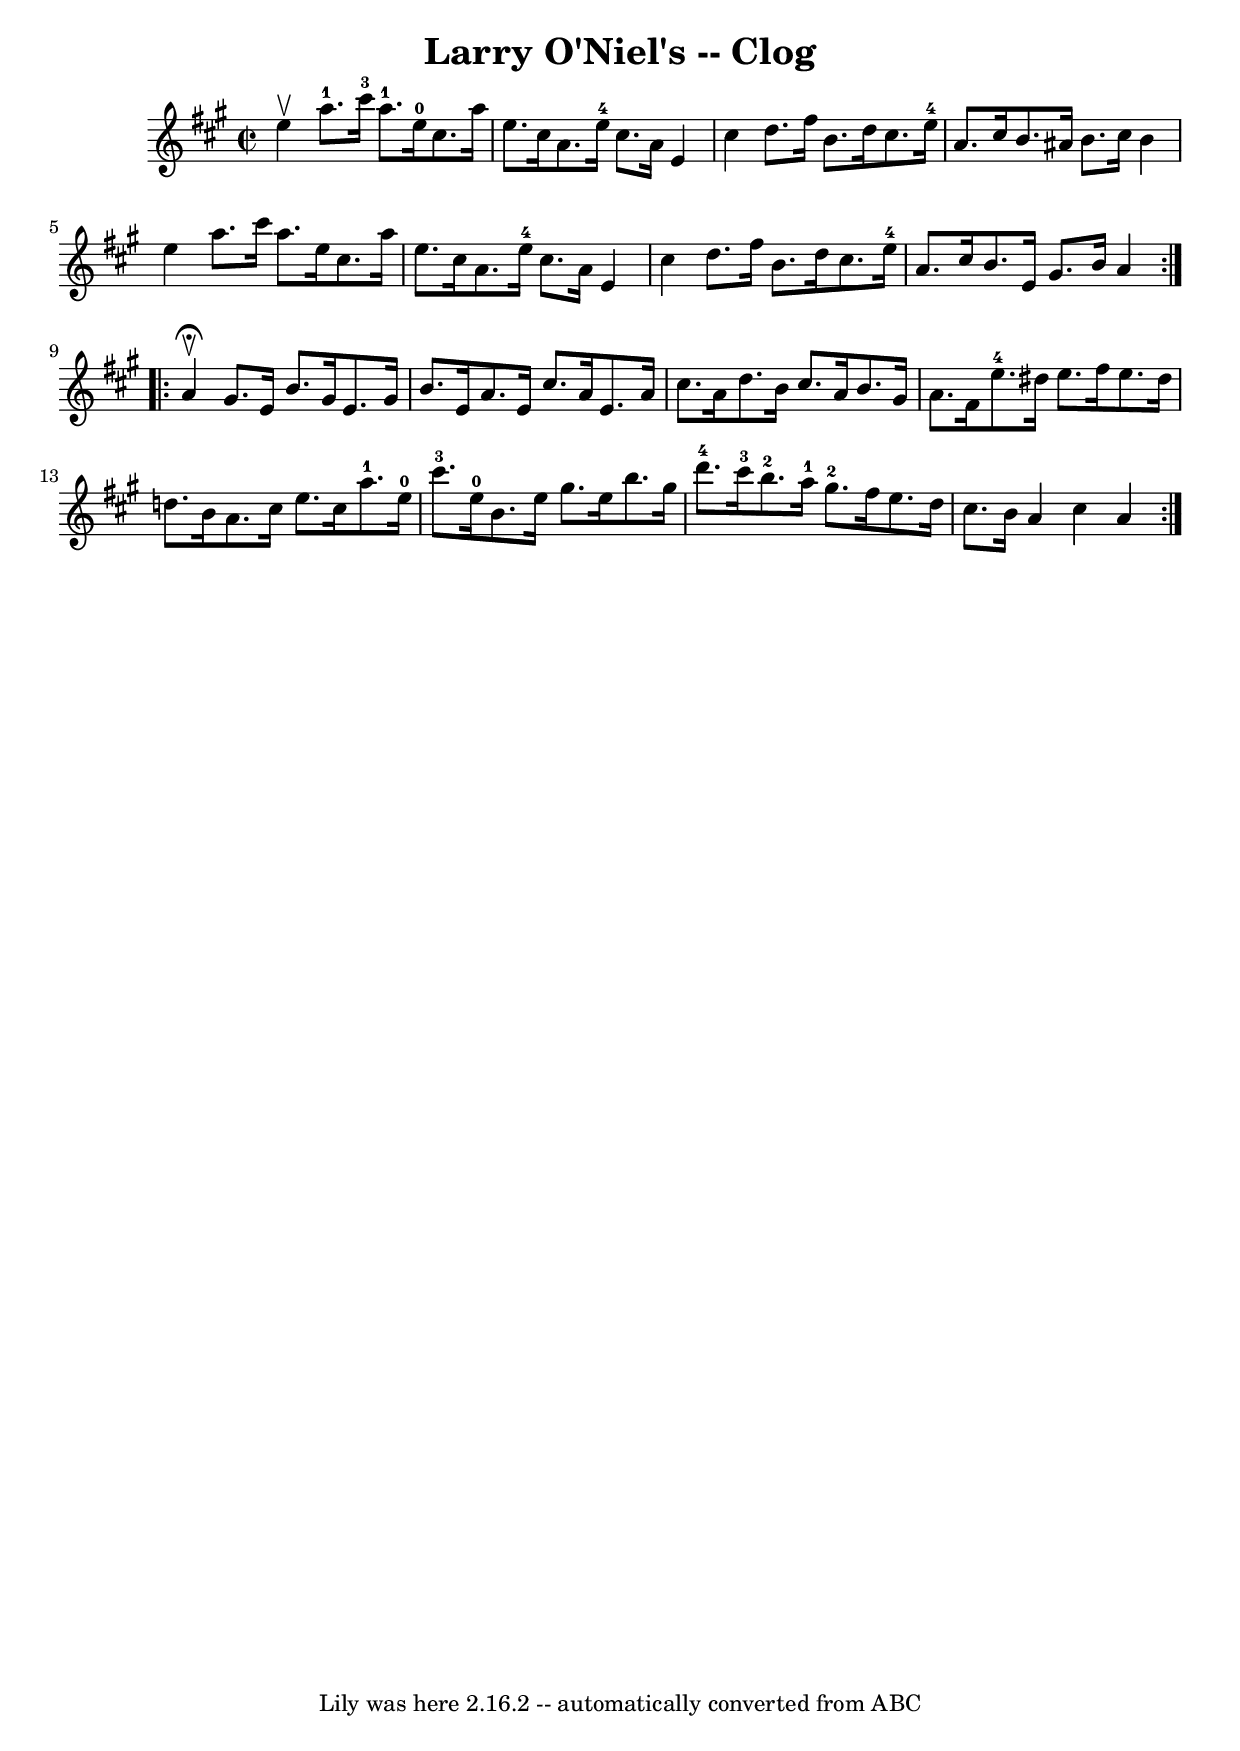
\version "2.16.2"
\include "Mammoth.ily"
\header {
  %% book = "Ryan's Mammoth Collection"
 crossRefNumber = "1"
 footnotes = "\\\\156 927"
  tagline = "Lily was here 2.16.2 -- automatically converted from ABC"
  title = "Larry O'Niel's -- Clog"

}
voicedefault =  {



  \repeat volta 2 {

    \override Staff.TimeSignature #'style = #'C
    \time 2/2 
    \key a \major e''4^\upbow  |
 a''8.-1 cis'''16-3 a''8.-1 e''16-0 cis''8. a''16 e''8. cis''16     |
 a'8. e''16-4 cis''8. a'16 e'4 cis''4    |
 d''8. fis''16 b'8. d''16 cis''8. e''16-4 a'8. cis''16     |
 b'8. ais'16 b'8. cis''16 b'4 e''4    |
 a''8. cis'''16 a''8. e''16 cis''8. a''16 e''8. cis''16      |
 a'8. e''16-4 cis''8. a'16 e'4 cis''4    |
 d''8. fis''16 b'8. d''16 cis''8. e''16-4 a'8. cis''16      |
 b'8. e'16 gis'8. b'16 a'4    
  }     
  \repeat volta 2 {
 a'4^\fermata^\upbow  |
 gis'8. e'16 b'8. gis'16 e'8. gis'16 b'8. e'16     |
 a'8. e'16 cis''8. a'16 e'8. a'16 cis''8. a'16     |
 d''8. b'16 cis''8. a'16 b'8. gis'16 a'8. fis'16     |
 e''8.-4 dis''16 e''8. fis''16 e''8. dis''16 d''!8. b'16     |
 a'8. cis''16 e''8. cis''16 a''8.-1 e''16-0 cis'''8.-3 e''16-0     |
 b'8. e''16 gis''8. e''16 b''8. gis''16 d'''8.-4 cis'''16-3    |
 b''8.-2 a''16-1 gis''8.-2 fis''16 e''8. d''16 cis''8. b'16     |
 a'4 cis''4 a'4 
    
  }   

}

\score{
  <<

    \context Staff="default"
    {
      \voicedefault 
      
    }

  >>
  \layout {
    
  }
  \midi {
  }

}
